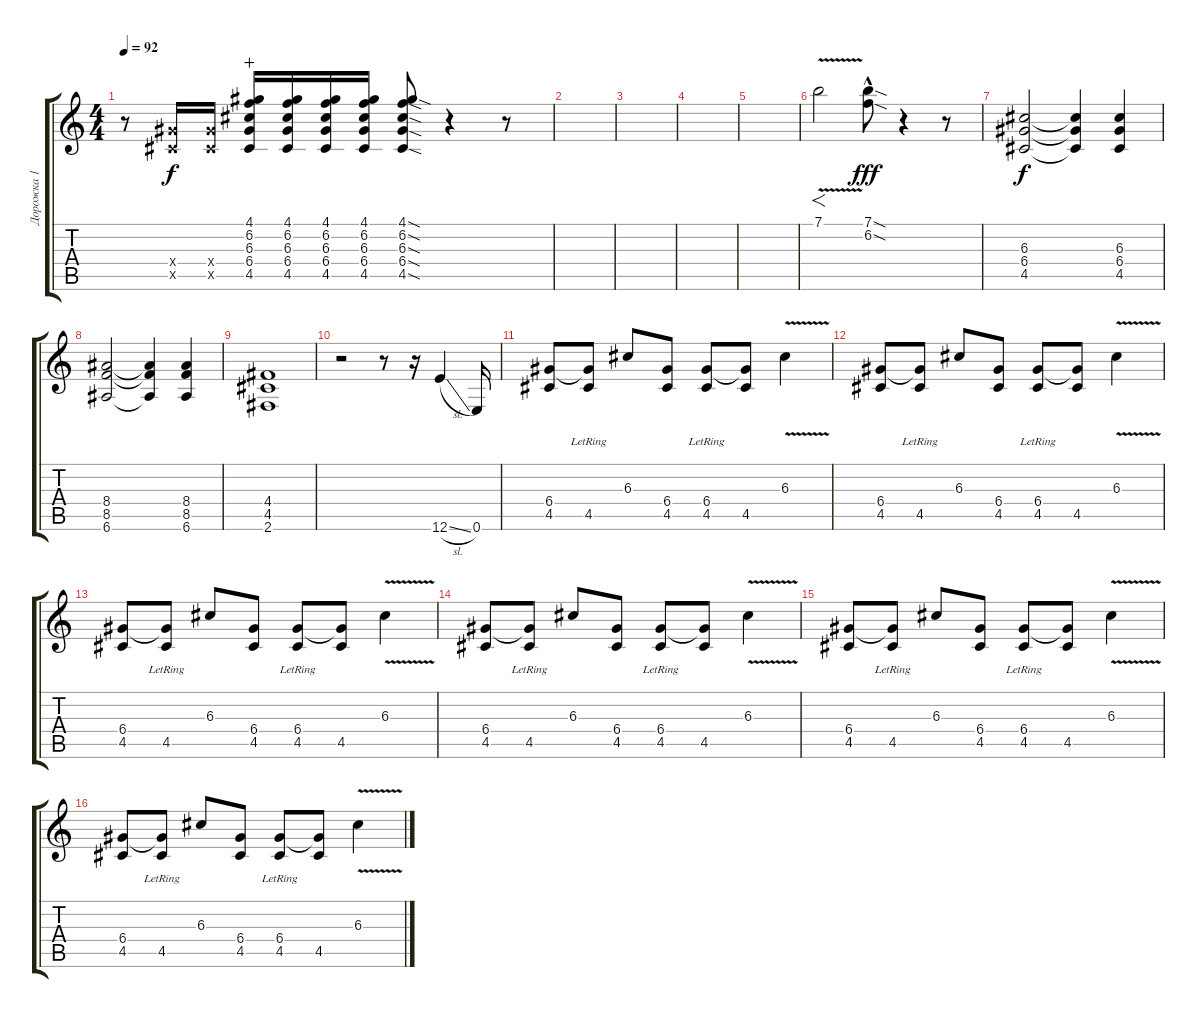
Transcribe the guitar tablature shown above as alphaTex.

\track ("Дорожка 1" "Дорожка 1") {instrument overdrivenguitar}
\staff {score tabs}
\tuning (E4 B3 G3 D3 A2 E2) {hide}
\ts (4 4)
\tempo 92
\clef g2
\ks c
r.8{dy f} (6.4{x} 4.5{x}).16 (6.4{x} 4.5{x}).16 (4.1 6.2 6.3 6.4 4.5).16{wahc} (4.1 6.2 6.3 6.4 4.5).16 (4.1 6.2 6.3 6.4 4.5).16 (4.1 6.2 6.3 6.4 4.5).16 (4.1{sod} 6.2{sod} 6.3{sod} 6.4{sod} 4.5{sod}).8 r.4 r.8 |
|
|
|
|
7.1{v}.2{f} (7.1{sod hac} 6.2{sod}).8{dy fff} r.4 r.8 |
(6.3 6.4 4.5).2{dy f} (6.3{t} 6.4{t} 4.5{t}).4 (6.3 6.4 4.5).4 |
(8.4 8.5 6.6).2 (8.4{t} 8.5{t} 6.6{t}).4 (8.4 8.5 6.6).4 |
(4.4 4.5 2.6).1 |
r.2 r.8 r.16 12.6{sl}.4 0.6.16 |
(6.4 4.5).8 (6.4{t} 4.5{lr}).8 6.3.8 (6.4 4.5).8 (6.4{lr} 4.5{lr}).8 (6.4{t} 4.5).8 6.3{v}.4 |
(6.4 4.5).8 (6.4{t} 4.5{lr}).8 6.3.8 (6.4 4.5).8 (6.4{lr} 4.5{lr}).8 (6.4{t} 4.5).8 6.3{v}.4 |
(6.4 4.5).8 (6.4{t} 4.5{lr}).8 6.3.8 (6.4 4.5).8 (6.4{lr} 4.5{lr}).8 (6.4{t} 4.5).8 6.3{v}.4 |
(6.4 4.5).8 (6.4{t} 4.5{lr}).8 6.3.8 (6.4 4.5).8 (6.4{lr} 4.5{lr}).8 (6.4{t} 4.5).8 6.3{v}.4 |
(6.4 4.5).8 (6.4{t} 4.5{lr}).8 6.3.8 (6.4 4.5).8 (6.4{lr} 4.5{lr}).8 (6.4{t} 4.5).8 6.3{v}.4 |
(6.4 4.5).8 (6.4{t} 4.5{lr}).8 6.3.8 (6.4 4.5).8 (6.4{lr} 4.5{lr}).8 (6.4{t} 4.5).8 6.3{v}.4
